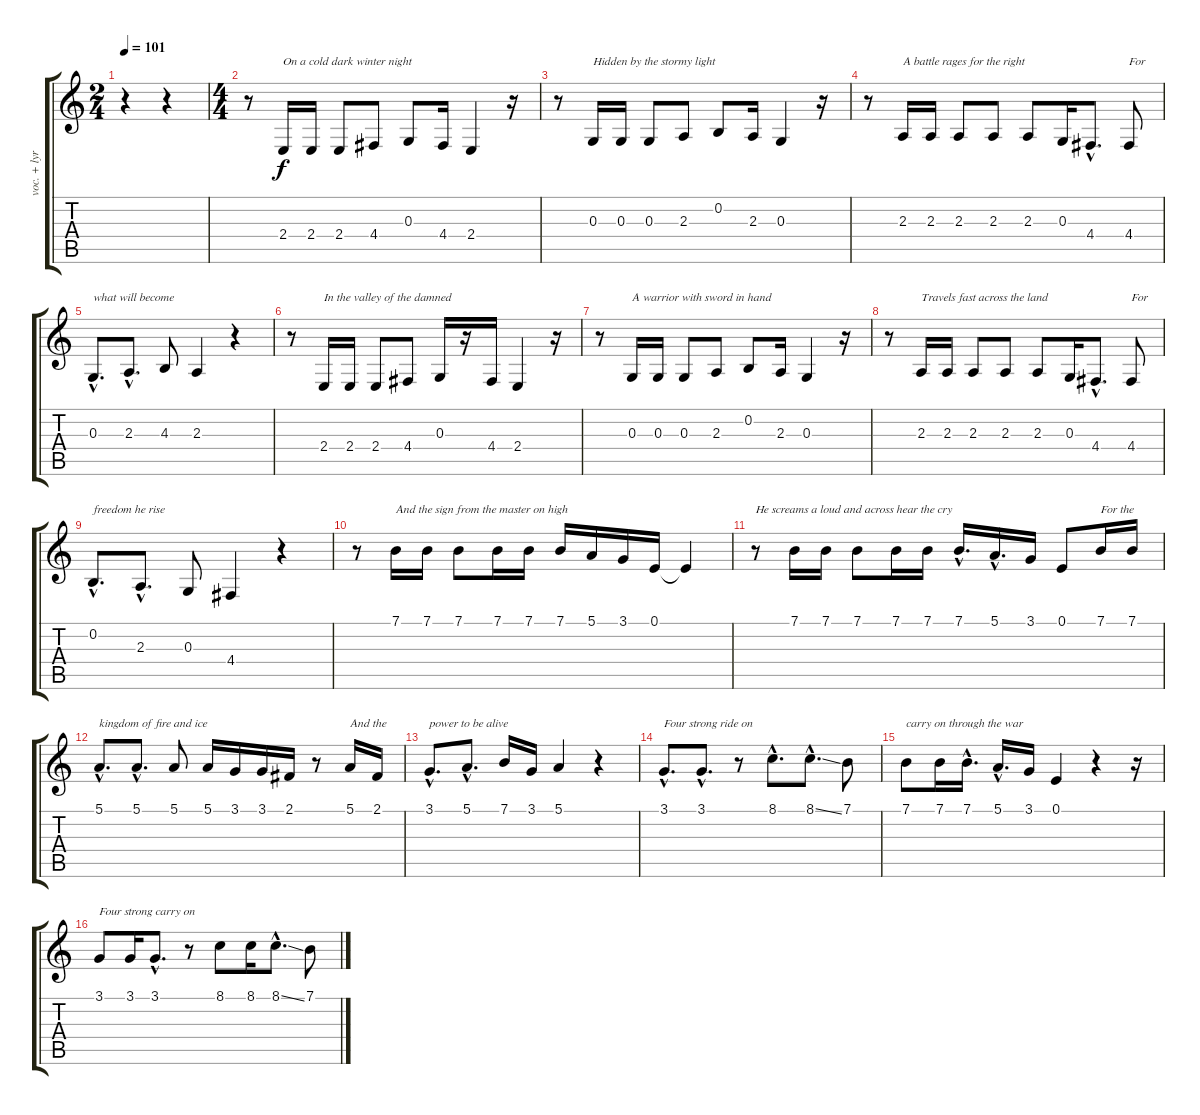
\track ("voc. + lyr." "voc. + lyr") {instrument frenchhorn}
\staff {score tabs}
\tuning (E4 B3 G3 D3 A2 E2) {hide}
\ts (2 4)
\tempo 101
\clef g2
\ks c
r.4{dy f} r.4 |
\ts (4 4)
r.8 2.4.16{txt "On a cold dark winter night"} 2.4.16 2.4.8 4.4.8 0.3.8 4.4.16 2.4.4 r.16 |
r.8 0.3.16{txt "Hidden by the stormy light"} 0.3.16 0.3.8 2.3.8 0.2.8 2.3.16 0.3.4 r.16 |
r.8 2.3.16{txt "A battle rages for the right"} 2.3.16 2.3.8 2.3.8 2.3.8 0.3.16 4.4{hac}.8{d} 4.4.8{txt "For"} |
0.3{hac}.8{d txt "what will become"} 2.3{hac}.8{d} 4.3.8 2.3.4 r.4 |
r.8 2.4.16{txt "In the valley of the damned "} 2.4.16 2.4.8 4.4.8 0.3.16 r.16 4.4.16 2.4.4 r.16 |
r.8 0.3.16{txt "A warrior with sword in hand "} 0.3.16 0.3.8 2.3.8 0.2.8 2.3.16 0.3.4 r.16 |
r.8 2.3.16{txt "Travels fast across the land "} 2.3.16 2.3.8 2.3.8 2.3.8 0.3.16 4.4{hac}.8{d} 4.4.8{txt "For"} |
0.2{hac}.8{d txt "freedom he rise "} 2.3{hac}.8{d} 0.3.8 4.4.4 r.4 |
r.8 7.1.16{txt "And the sign from the master on high "} 7.1.16 7.1.8 7.1.16 7.1.16 7.1.16 5.1.16 3.1.16 0.1.16 0.1{t}.4 |
r.8{txt "He screams a loud and across hear the cry "} 7.1.16 7.1.16 7.1.8 7.1.16 7.1.16 7.1{hac}.16{d} 5.1{hac}.16{d} 3.1.16 0.1.8 7.1.16{txt "For the"} 7.1.16 |
5.1{hac}.8{d txt "kingdom of fire and ice "} 5.1{hac}.8{d} 5.1.8 5.1.16 3.1.16 3.1.16 2.1.16 r.8 5.1.16{txt "And the"} 2.1.16 |
3.1{hac}.8{d txt "power to be alive "} 5.1{hac}.8{d} 7.1.16 3.1.16 5.1.4 r.4 |
3.1{hac}.8{d txt "Four strong ride on"} 3.1{hac}.8{d} r.8 8.1{hac}.8{d} 8.1{ss hac}.8{d} 7.1.8 |
7.1.8{txt "carry on through the war"} 7.1.16 7.1{hac}.16{d} 5.1{hac}.16{d} 3.1.16 0.1.4 r.4 r.16 |
3.1.8{txt "Four strong carry on"} 3.1.16 3.1{hac}.8{d} r.8 8.1.8 8.1.16 8.1{ss hac}.8{d} 7.1.8
